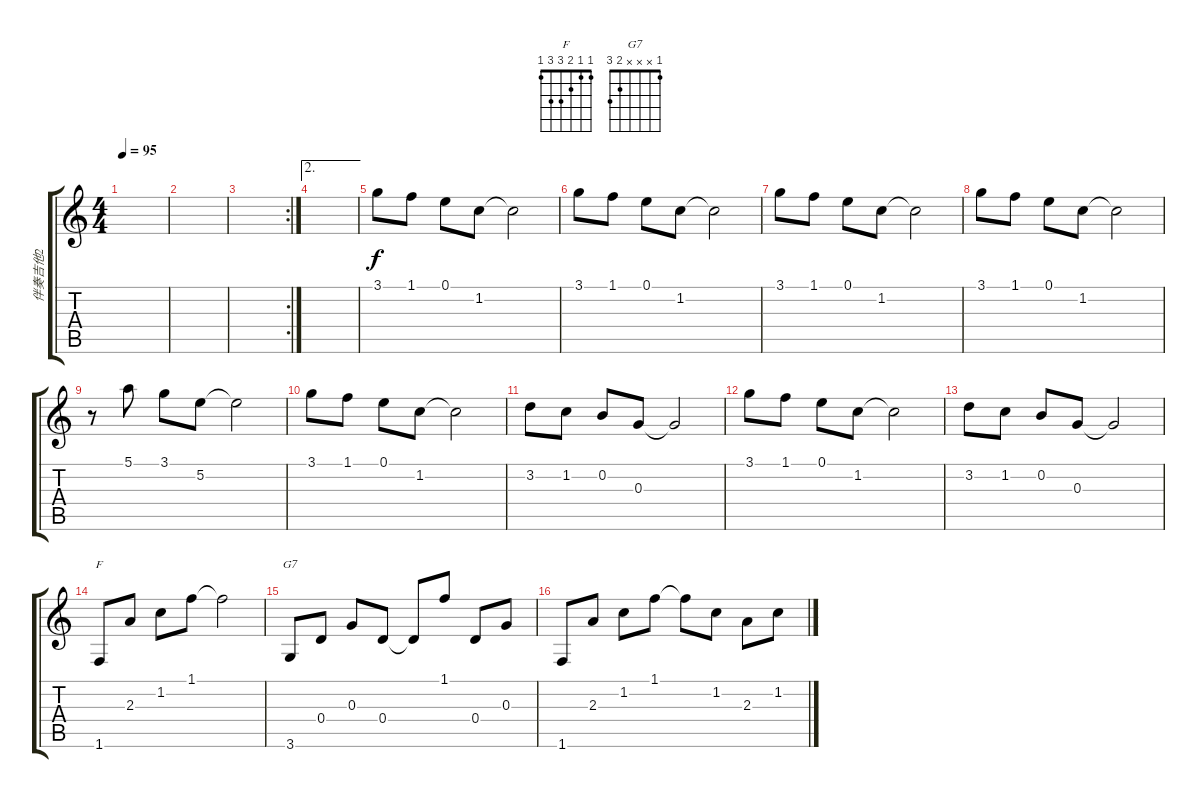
\track ("伴奏吉他2" "伴奏吉他2") {instrument acousticguitarsteel}
\staff {score tabs}
\tuning (E4 B3 G3 D3 A2 E2) {hide}
\chord ("F" 1 1 2 3 3 1)
\chord ("G7" 1 x x x 2 3)
\ts (4 4)
\tempo 95
\clef g2
\ks c
|
|
\rc 2
|
\ae 2
|
3.1.8 1.1.8 0.1.8 1.2.8 1.2{t}.2 |
3.1.8 1.1.8 0.1.8 1.2.8 1.2{t}.2 |
3.1.8 1.1.8 0.1.8 1.2.8 1.2{t}.2 |
3.1.8 1.1.8 0.1.8 1.2.8 1.2{t}.2 |
r.8 5.1.8 3.1.8 5.2.8 5.2{t}.2 |
3.1.8 1.1.8 0.1.8 1.2.8 1.2{t}.2 |
3.2.8 1.2.8 0.2.8 0.3.8 0.3{t}.2 |
3.1.8 1.1.8 0.1.8 1.2.8 1.2{t}.2 |
3.2.8 1.2.8 0.2.8 0.3.8 0.3{t}.2 |
1.6.8{ch "F"} 2.3.8 1.2.8 1.1.8 1.1{t}.2 |
3.6.8{ch "G7"} 0.4.8 0.3.8 0.4.8 0.4{t}.8 1.1.8 0.4.8 0.3.8 |
1.6.8 2.3.8 1.2.8 1.1.8 1.1{t}.8 1.2.8 2.3.8 1.2.8
